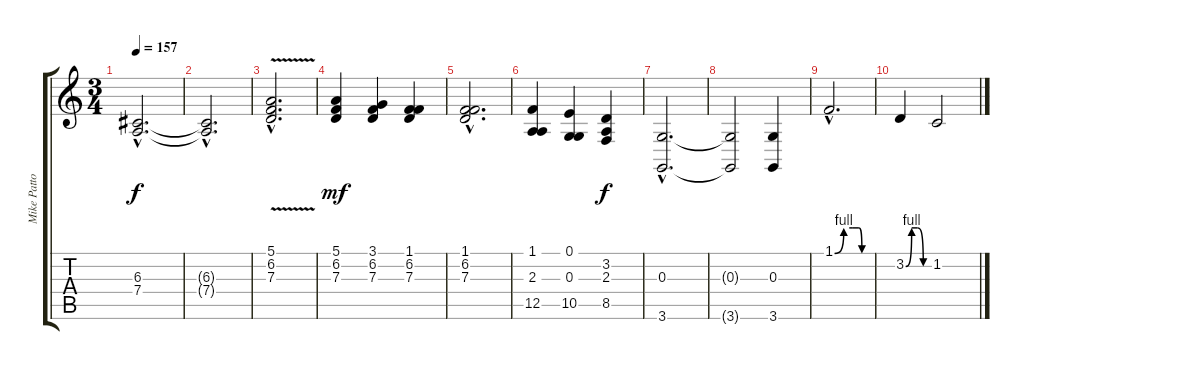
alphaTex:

\track ("Mike Patton - Voice" "Mike Patto") {instrument lead6voice}
\staff {score tabs}
\tuning (E4 B3 G3 D3 A2 E2) {hide}
\ts (3 4)
\tempo 157
\clef g2
\ks c
(6.3{hac} 7.4{hac}).2{d dy f} |
(6.3{hac t} 7.4{hac t}).2{d} |
(5.1{v hac} 6.2{hac} 7.3{hac}).2{d} |
(5.1 6.2 7.3).4{dy mf} (3.1 6.2 7.3).4 (1.1 6.2 7.3).4 |
(1.1{hac} 6.2{hac} 7.3{hac}).2{d} |
(1.1 2.3 12.5).4 (0.1 0.3 10.5).4 (3.2 2.3 8.5).4{dy f} |
(0.3{hac} 3.6{hac}).2{d} |
(0.3{t} 3.6{t}).2 (0.3 3.6).4 |
1.1{be (custom 0 0 15 4 30 4 40 4 45 0 60 0) hac}.2{d} |
3.2{be (custom 0 0 15 4 30 4 45 0 60 0)}.4 1.2.2
